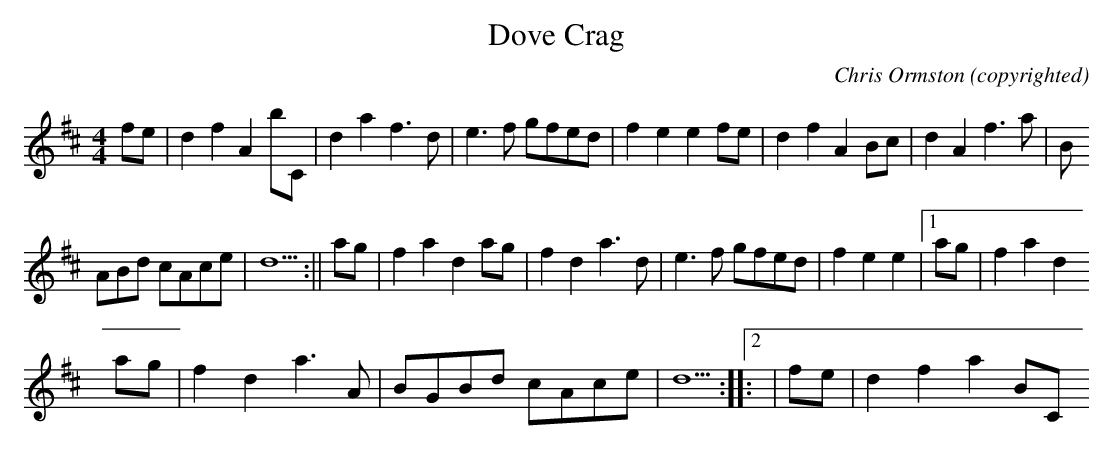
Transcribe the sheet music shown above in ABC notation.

X:1
T:Dove Crag
C:Chris Ormston (copyrighted)
M:4/4
L:1/8
K:D
fe|d2 f2 A2 bC|d2 a2 f3 d|e3 f gfed|f2 e2 e2 fe|d2 f2 A2 Bc|d2 A2 f3 a|B
ABd cAce|d5:||ag|f2 a2 d2 ag|f2 d2 a3 d|e3 f gfed|f2 e2 e2 |1ag|f2 a2 d2
 ag|f2 d2 a3 A| BGBd cAce|d5:||:2|fe|d2f2 a2 BC
